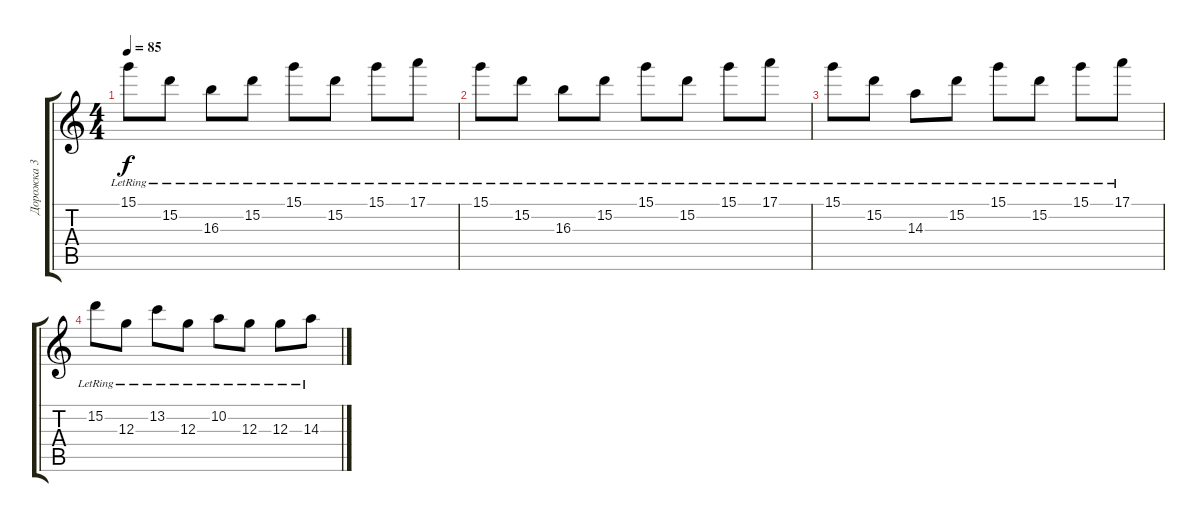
\track ("Дорожка 3" "Дорожка 3") {instrument electricguitarjazz}
\staff {score tabs}
\tuning (E4 B3 G3 D3 A2 E2) {hide}
\ts (4 4)
\tempo 85
\clef g2
\ks c
15.1{lr}.8{dy f} 15.2{lr}.8 16.3{lr}.8 15.2{lr}.8 15.1{lr}.8 15.2{lr}.8 15.1{lr}.8 17.1{lr}.8 |
15.1{lr}.8 15.2{lr}.8 16.3{lr}.8 15.2{lr}.8 15.1{lr}.8 15.2{lr}.8 15.1{lr}.8 17.1{lr}.8 |
15.1{lr}.8 15.2{lr}.8 14.3{lr}.8 15.2{lr}.8 15.1{lr}.8 15.2{lr}.8 15.1{lr}.8 17.1{lr}.8 |
15.2{lr}.8 12.3{lr}.8 13.2{lr}.8 12.3{lr}.8 10.2{lr}.8 12.3{lr}.8 12.3{lr}.8 14.3{lr}.8
